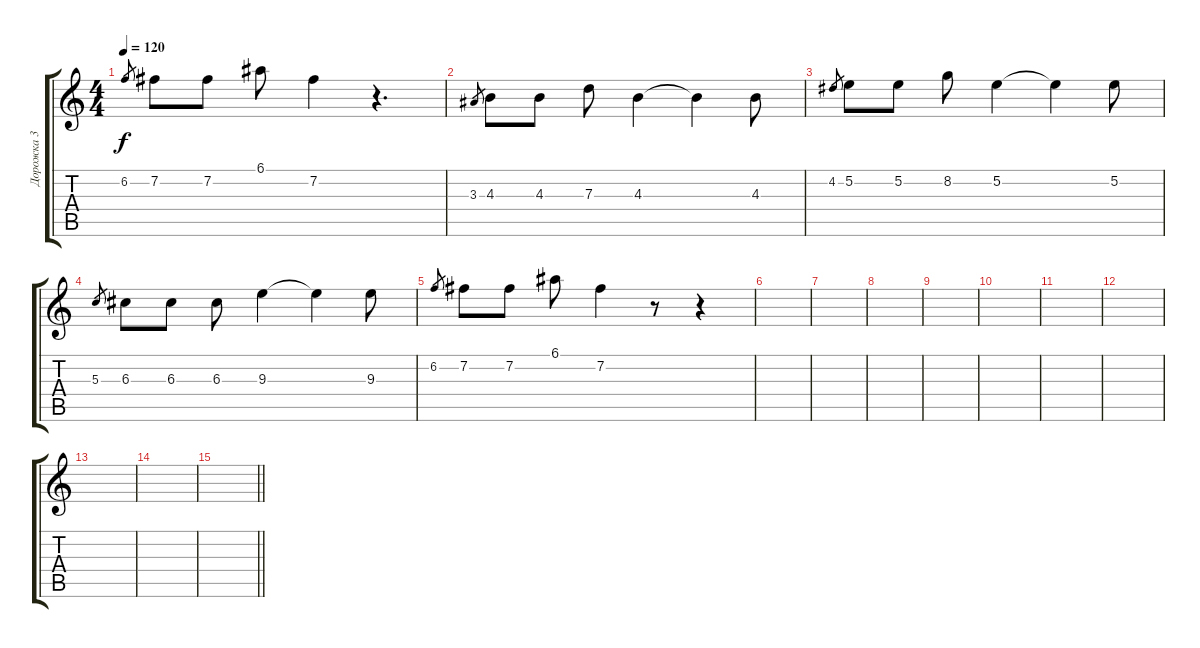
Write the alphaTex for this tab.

\track ("Дорожка 3" "Дорожка 3") {instrument acousticguitarsteel}
\staff {score tabs}
\tuning (E4 B3 G3 D3 A2 E2) {hide}
\ts (4 4)
\tempo 120
\clef g2
\ks c
6.2.8{gr dy f} 7.2.8 7.2.8 6.1.8 7.2.4 r.4{d} |
3.3.8{gr} 4.3.8 4.3.8 7.3.8 4.3.4 4.3{t}.4 4.3.8 |
4.2.8{gr} 5.2.8 5.2.8 8.2.8 5.2.4 5.2{t}.4 5.2.8 |
5.3.8{gr} 6.3.8 6.3.8 6.3.8 9.3.4 9.3{t}.4 9.3.8 |
6.2.8{gr} 7.2.8 7.2.8 6.1.8 7.2.4 r.8 r.4 |
|
|
|
|
|
|
|
|
|
\barLineRight lightlight
